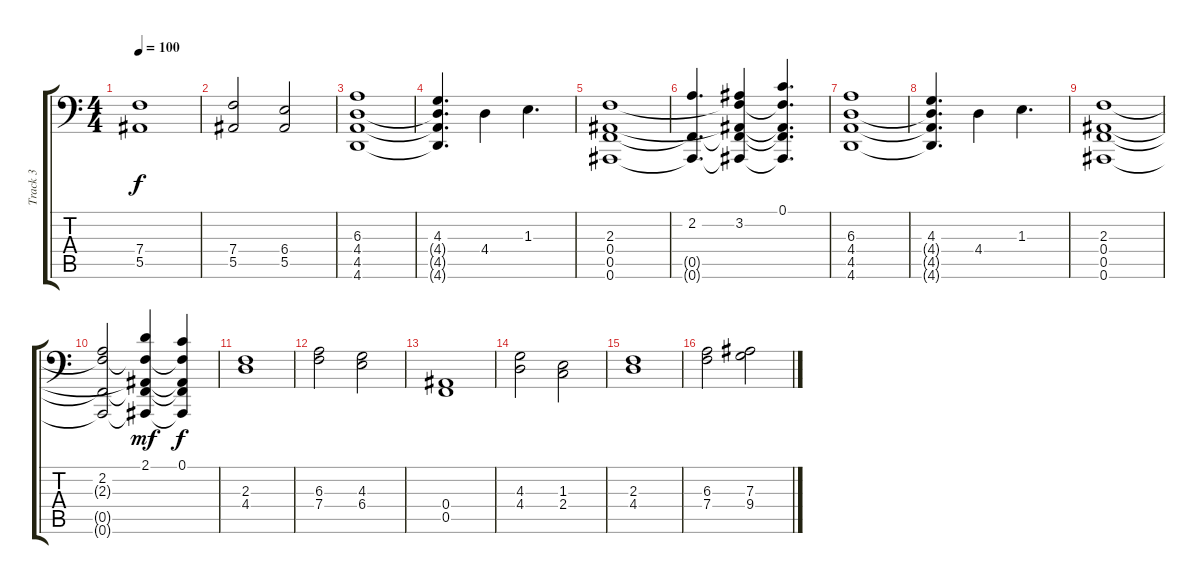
\track ("Track 3" "Track 3") {instrument brightacousticpiano}
\staff {score tabs}
\tuning (C4 G3 Eb3 Bb2 F2 Bb1) {hide}
\ts (4 4)
\tempo 100
\clef f4
\ks c
(7.4 5.5).1{dy f} |
(7.4 5.5).2 (6.4 5.5).2 |
(6.3 4.4 4.5 4.6).1 |
(4.3 4.4{t} 4.5{t} 4.6{t}).4{d} 4.4.4 1.3.4{d} |
(2.3 0.4 0.5 0.6).1 |
(2.2 0.5{t} 0.6{t}).4{d} (3.2 2.3{t} 0.4{t} 0.5{t} 0.6{t}).4 (0.1 2.3{t} 0.4{t} 0.5{t} 0.6{t}).4{d} |
(6.3 4.4 4.5 4.6).1 |
(4.3 4.4{t} 4.5{t} 4.6{t}).4{d} 4.4.4 1.3.4{d} |
(2.3 0.4 0.5 0.6).1 |
(2.2 2.3{t} 0.5{t} 0.6{t}).2 (2.1 2.3{t} 0.4{t} 0.5{t} 0.6{t}).4{dy mf} (0.1 2.3{t} 0.4{t} 0.5{t} 0.6{t}).4{dy f} |
(2.3 4.4).1 |
(6.3 7.4).2 (4.3 6.4).2 |
(0.4 0.5).1 |
(4.3 4.4).2 (1.3 2.4).2 |
(2.3 4.4).1 |
(6.3 7.4).2 (7.3 9.4).2
